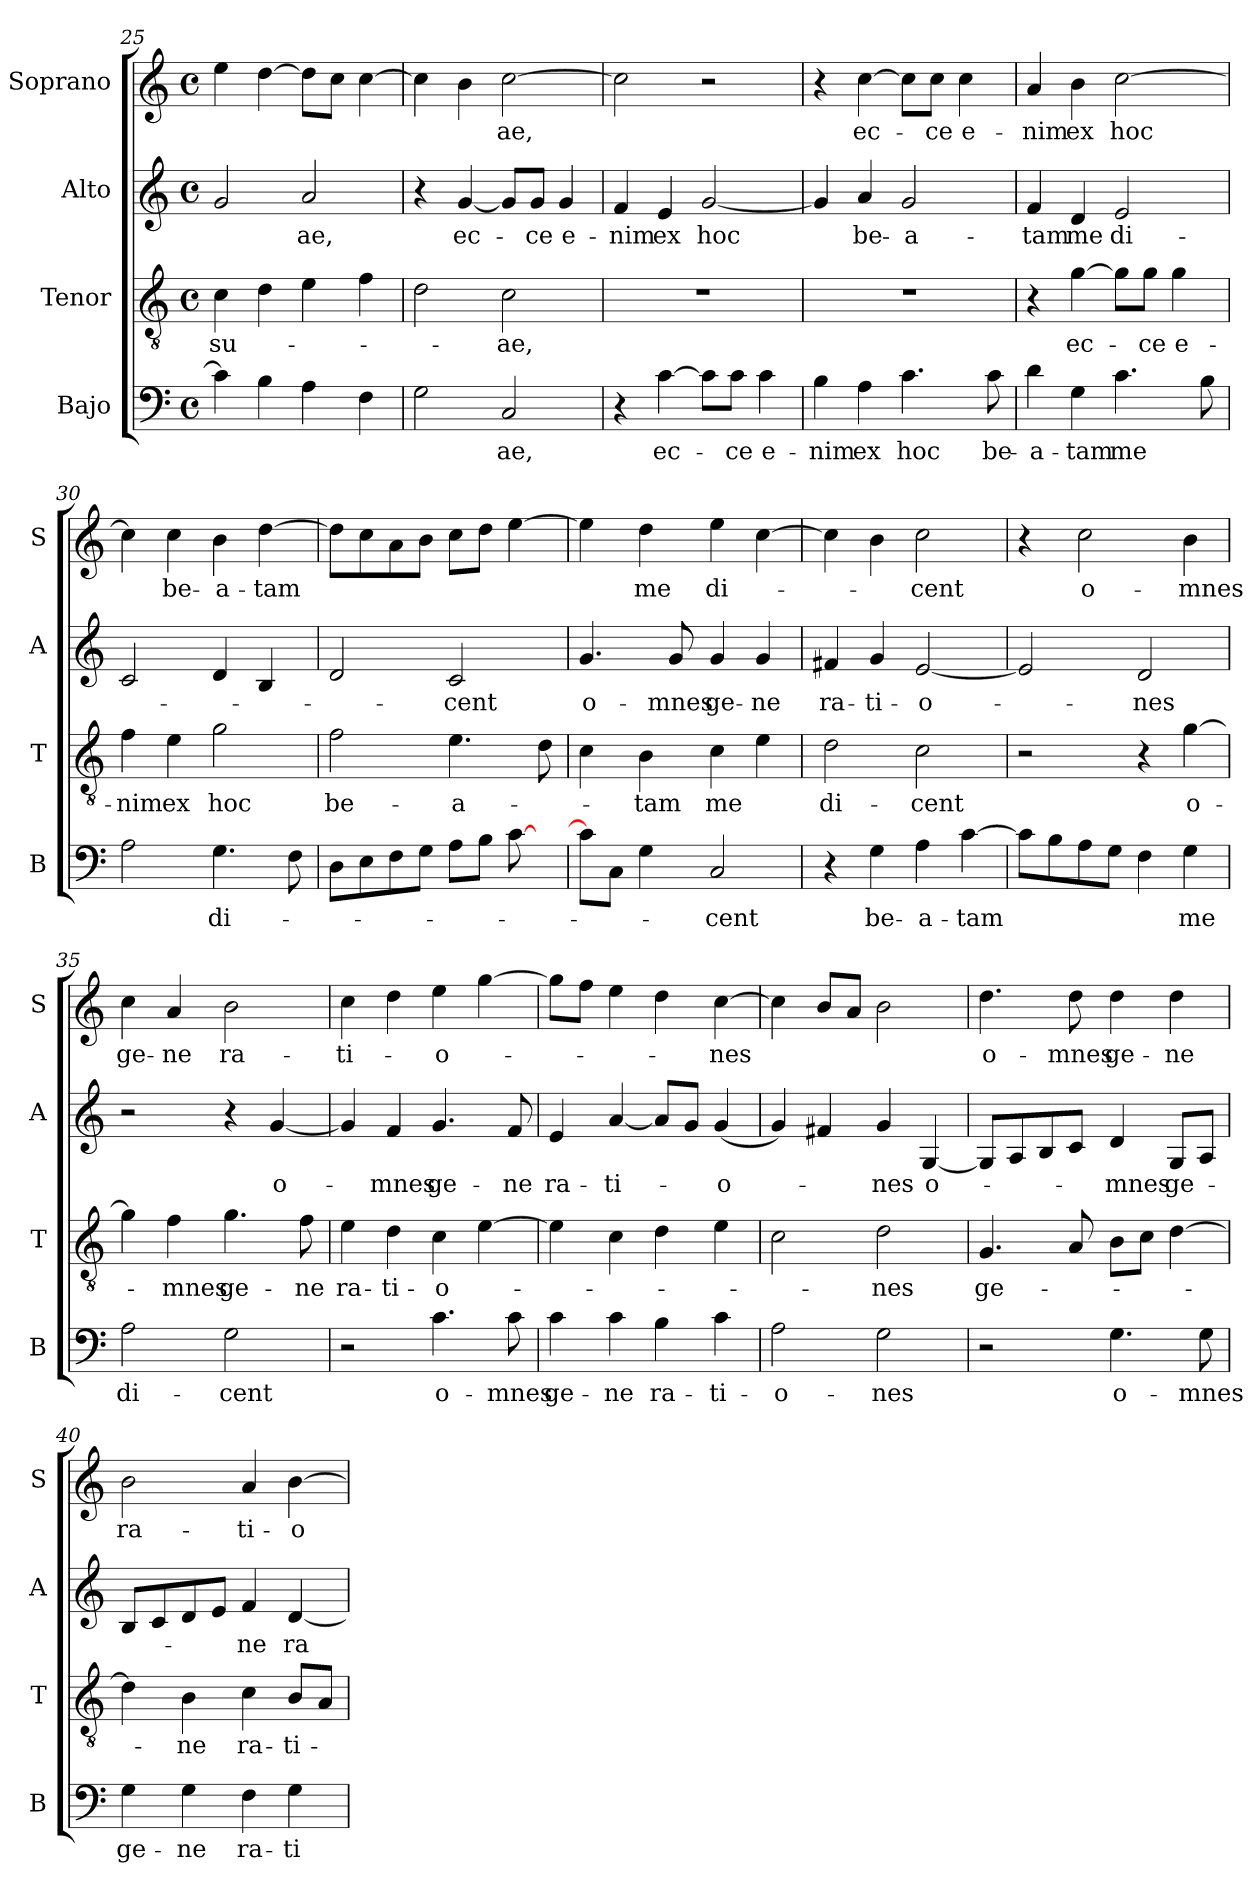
**kern	**text	**kern	**text	**kern	**text	**kern	**text
*part4	*part4	*part3	*part3	*part2	*part2	*part1	*part1
*staff4	*staff4	*staff3	*staff3	*staff2	*staff2	*staff1	*staff1
*I"Bajo	*	*I"Tenor	*	*I"Alto	*	*I"Soprano	*
*I'B	*	*I'T	*	*I'A	*	*I'S	*
*clefF4	*	*clefGv2	*	*clefG2	*	*clefG2	*
*ITrd7c12	*	*	*	*	*	*	*
*k[]	*	*k[]	*	*k[]	*	*k[]	*
*C:	*	*C:	*	*C:	*	*C:	*
*M4/4	*	*M4/4	*	*M4/4	*	*M4/4	*
*met(c)	*	*met(c)	*	*met(c)	*	*met(c)	*
=25	=25	=25	=25	=25	=25	=25	=25
4C\]	.	4c\	su-	2g/	.	4ee\	.
4BB\	.	4d\	.	.	.	[4dd\	.
4AA\	.	4e\	.	2a/	-ae,	8dd\L]	.
.	.	.	.	.	.	8cc\J	.
4FF\	.	4f\	.	.	.	[4cc\	.
=26	=26	=26	=26	=26	=26	=26	=26
2GG\	.	2d\	.	4r	.	4cc\]	.
.	.	.	.	[4g/	ec-	4b\	.
2CC/	-ae,	2c\	-ae,	8g/L]	.	[2cc\	-ae,
.	.	.	.	8g/J	-ce	.	.
.	.	.	.	4g/	e-	.	.
=27	=27	=27	=27	=27	=27	=27	=27
4r	.	1r	.	4f/	-nim	2cc\]	.
[4C\	ec-	.	.	4e/	ex	.	.
8C\L]	.	.	.	[2g/	hoc	2r	.
8C\J	-ce	.	.	.	.	.	.
4C\	e-	.	.	.	.	.	.
!!LO:LB:g=z
=28	=28	=28	=28	=28	=28	=28	=28
4BB\	-nim	1r	.	4g/]	.	4r	.
4AA\	ex	.	.	4a/	be-	[4cc\	ec-
4.C\	hoc	.	.	2g/	-a-	8cc\L]	.
.	.	.	.	.	.	8cc\J	-ce
.	.	.	.	.	.	4cc\	e-
8C\	be-	.	.	.	.	.	.
=29	=29	=29	=29	=29	=29	=29	=29
4D\	-a-	4r	.	4f/	-tam	4a/	-nim
4GG\	-tam	[4g\	ec-	4d/	me	4b\	ex
4.C\	me	8g\L]	.	2e/	di-	[2cc\	hoc
.	.	8g\J	-ce	.	.	.	.
.	.	4g\	e-	.	.	.	.
8BB\	.	.	.	.	.	.	.
=30	=30	=30	=30	=30	=30	=30	=30
2AA\	.	4f\	-nim	2c/	.	4cc\]	.
.	.	4e\	ex	.	.	4cc\	be-
4.GG\	di-	2g\	hoc	4d/	.	4b\	-a-
.	.	.	.	4B/	.	[4dd\	-tam
8FF\	.	.	.	.	.	.	.
=31	=31	=31	=31	=31	=31	=31	=31
8DD\L	.	2f\	be-	2d/	.	8dd\L]	.
8EE\	.	.	.	.	.	8cc\	.
8FF\	.	.	.	.	.	8a\	.
8GG\J	.	.	.	.	.	8b\J	.
8AA\L	.	4.e\	-a-	2c/	-cent	8cc\L	.
8BB\J	.	.	.	.	.	8dd\J	.
[8C\	.	.	.	.	.	[4ee\	.
8ryy	.	8d\	.	.	.	.	.
=32	=32	=32	=32	=32	=32	=32	=32
8C\L]	.	4c\	.	4.g/	o-	4ee\]	.
8CC\J	.	.	.	.	.	.	.
4GG\	.	4B\	-tam	.	.	4dd\	me
.	.	.	.	8g/	-mnes	.	.
2CC/	-cent	4c\	me	4g/	ge-	4ee\	di-
.	.	4e\	.	4g/	-ne	[4cc\	.
!!LO:PB:g=z
=33	=33	=33	=33	=33	=33	=33	=33
4r	.	2d\	di-	4f#X/	ra-	4cc\]	.
4GG\	be-	.	.	4g/	-ti-	4b\	.
4AA\	-a-	2c\	-cent	[2e/	-o-	2cc\	-cent
[4C\	-tam	.	.	.	.	.	.
=34	=34	=34	=34	=34	=34	=34	=34
8C\L]	.	2r	.	2e/]	.	4r	.
8BB\	.	.	.	.	.	.	.
8AA\	.	.	.	.	.	2cc\	o-
8GG\J	.	.	.	.	.	.	.
4FF\	.	4r	.	2d/	-nes	.	.
4GG\	me	[4g\	o-	.	.	4b\	-mnes
=35	=35	=35	=35	=35	=35	=35	=35
2AA\	di-	4g\]	.	2r	.	4cc\	ge-
.	.	4f\	-mnes	.	.	4a/	-ne
2GG\	-cent	4.g\	ge-	4r	.	2b\	ra-
.	.	.	.	[4g/	o-	.	.
.	.	8f\	-ne	.	.	.	.
=36	=36	=36	=36	=36	=36	=36	=36
2r	.	4e\	ra-	4g/]	.	4cc\	-ti-
.	.	4d\	-ti-	4f/	-mnes	4dd\	.
4.C\	o-	4c\	-o-	4.g/	ge-	4ee\	-o-
.	.	[4e\	.	.	.	[4gg\	.
8C\	-mnes	.	.	8f/	-ne	.	.
=37	=37	=37	=37	=37	=37	=37	=37
4C\	ge-	4e\]	.	4e/	ra-	8gg\L]	.
.	.	.	.	.	.	8ff\J	.
4C\	-ne	4c\	.	[4a/	-ti-	4ee\	.
4BB\	ra-	4d\	.	8a/L]	.	4dd\	.
.	.	.	.	8g/J	.	.	.
4C\	-ti-	4e\	.	(4g/	-o-	[4cc\	-nes
!!LO:LB:g=z
=38	=38	=38	=38	=38	=38	=38	=38
2AA\	-o-	2c\	.	4g/)	.	4cc\]	.
.	.	.	.	4f#X/	.	8b/L	.
.	.	.	.	.	.	8a/J	.
2GG\	-nes	2d\	-nes	4g/	-nes	2b\	.
.	.	.	.	[4G/	o-	.	.
=39	=39	=39	=39	=39	=39	=39	=39
2r	.	4.G/	ge-	8G/L]	.	4.dd\	o-
.	.	.	.	8A/	.	.	.
.	.	.	.	8B/	.	.	.
.	.	8A/	.	8c/J	.	8dd\	-mnes
4.GG\	o-	8B\L	.	4d/	-mnes	4dd\	ge-
.	.	8c\J	.	.	.	.	.
.	.	[4d\	.	8G/L	ge-	4dd\	-ne
8GG\	-mnes	.	.	8A/J	.	.	.
=40	=40	=40	=40	=40	=40	=40	=40
4GG\	ge-	4d\]	.	8B/L	.	2b\	ra-
.	.	.	.	8c/	.	.	.
4GG\	-ne	4B\	-ne	8d/	.	.	.
.	.	.	.	8e/J	.	.	.
4FF\	ra-	4c\	ra-	4f/	-ne	4a/	-ti-
4GG\	-ti-	8B/L	-ti-	[4d/	ra-	[4b\	-o-
.	.	8A/J	.	.	.	.	.
=	=	=	=	=	=	=	=
*-	*-	*-	*-	*-	*-	*-	*-
